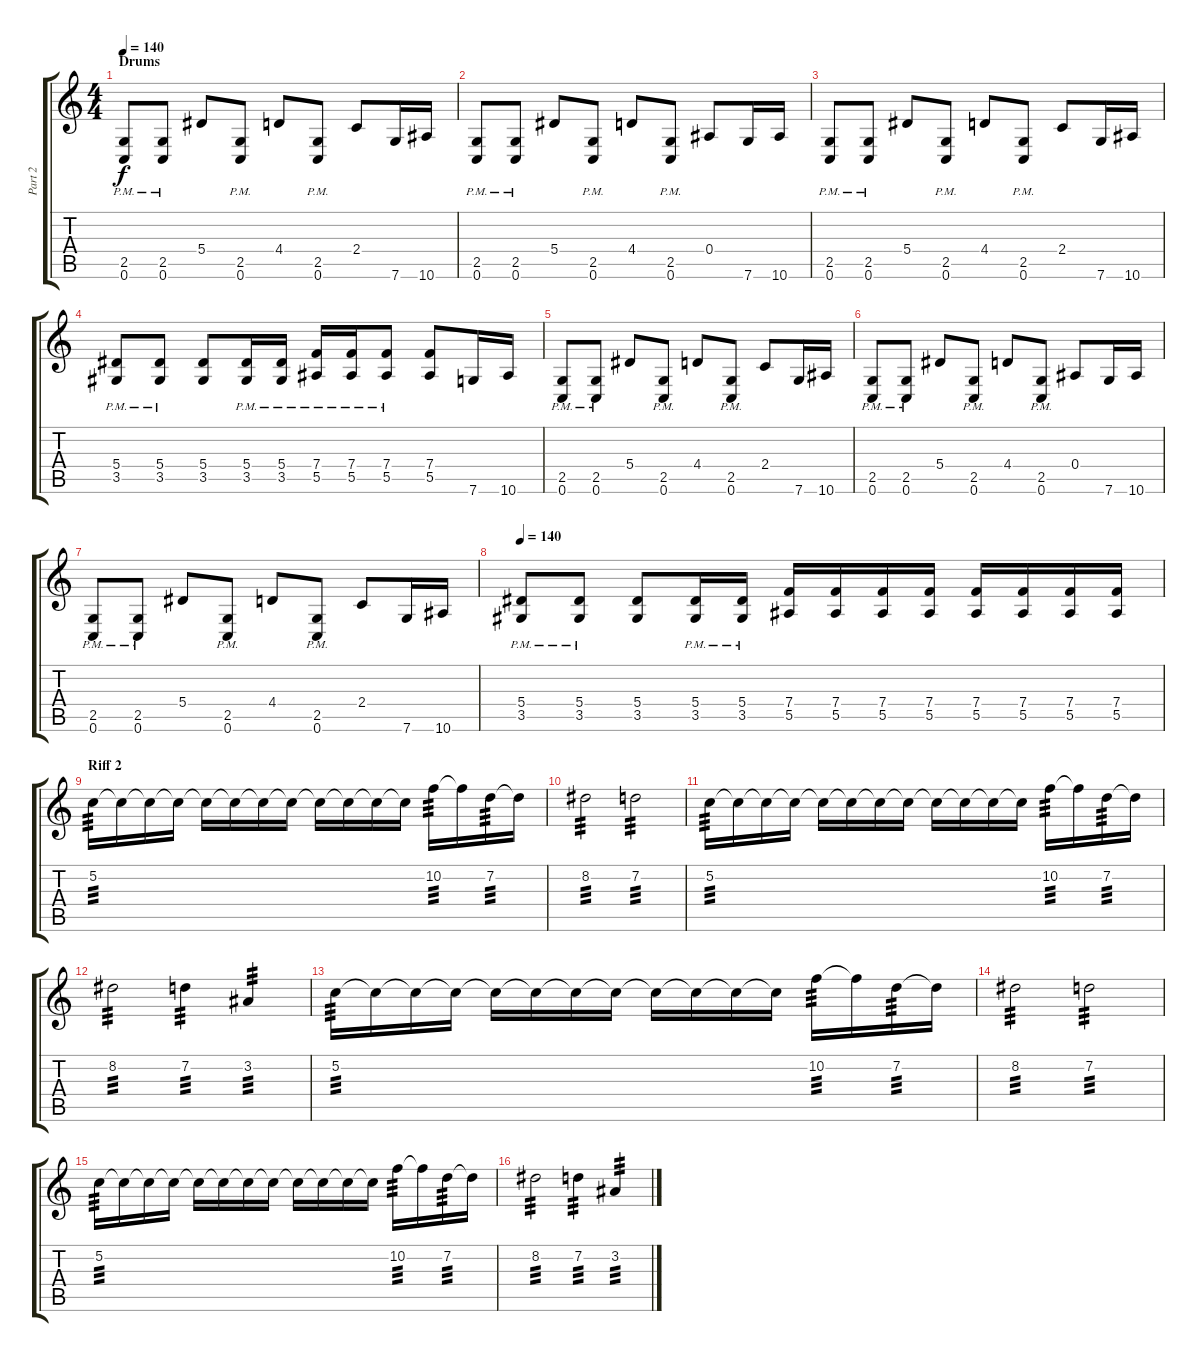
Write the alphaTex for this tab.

\track ("Part 2" "Part 2") {instrument distortionguitar}
\staff {score tabs}
\tuning (C4 G3 Eb3 Bb2 F2 C2) {hide}
\ts (4 4)
\section ("" "Drums")
\tempo 140
\clef g2
\ks c
(2.5{pm} 0.6{pm}).8{dy f} (2.5{pm} 0.6{pm}).8 5.4.8 (2.5{pm} 0.6{pm}).8 4.4.8 (2.5{pm} 0.6{pm}).8 2.4.8 7.6.16 10.6.16 |
(2.5{pm} 0.6{pm}).8 (2.5{pm} 0.6{pm}).8 5.4.8 (2.5{pm} 0.6{pm}).8 4.4.8 (2.5{pm} 0.6{pm}).8 0.4.8 7.6.16 10.6.16 |
(2.5{pm} 0.6{pm}).8 (2.5{pm} 0.6{pm}).8 5.4.8 (2.5{pm} 0.6{pm}).8 4.4.8 (2.5{pm} 0.6{pm}).8 2.4.8 7.6.16 10.6.16 |
(5.4{pm} 3.5{pm}).8 (5.4{pm} 3.5{pm}).8 (5.4 3.5).8 (5.4{pm} 3.5{pm}).16 (5.4{pm} 3.5{pm}).16 (7.4{pm} 5.5{pm}).16 (7.4{pm} 5.5{pm}).16 (7.4{pm} 5.5{pm}).8 (7.4 5.5).8 7.6.16 10.6.16 |
(2.5{pm} 0.6{pm}).8 (2.5{pm} 0.6{pm}).8 5.4.8 (2.5{pm} 0.6{pm}).8 4.4.8 (2.5{pm} 0.6{pm}).8 2.4.8 7.6.16 10.6.16 |
(2.5{pm} 0.6{pm}).8 (2.5{pm} 0.6{pm}).8 5.4.8 (2.5{pm} 0.6{pm}).8 4.4.8 (2.5{pm} 0.6{pm}).8 0.4.8 7.6.16 10.6.16 |
(2.5{pm} 0.6{pm}).8 (2.5{pm} 0.6{pm}).8 5.4.8 (2.5{pm} 0.6{pm}).8 4.4.8 (2.5{pm} 0.6{pm}).8 2.4.8 7.6.16 10.6.16 |
\tempo 140
(5.4{pm} 3.5{pm}).8 (5.4{pm} 3.5{pm}).8 (5.4 3.5).8 (5.4{pm} 3.5{pm}).16 (5.4{pm} 3.5{pm}).16 (7.4 5.5).16 (7.4 5.5).16 (7.4 5.5).16 (7.4 5.5).16 (7.4 5.5).16 (7.4 5.5).16 (7.4 5.5).16 (7.4 5.5).16 |
\section ("" "Riff 2")
5.2.16{tp 3} 5.2{t}.16 5.2{t}.16 5.2{t}.16 5.2{t}.16 5.2{t}.16 5.2{t}.16 5.2{t}.16 5.2{t}.16 5.2{t}.16 5.2{t}.16 5.2{t}.16 10.2.16{tp 3} 10.2{t}.16 7.2.16{tp 3} 7.2{t}.16 |
8.2.2{tp 3} 7.2.2{tp 3} |
5.2.16{tp 3} 5.2{t}.16 5.2{t}.16 5.2{t}.16 5.2{t}.16 5.2{t}.16 5.2{t}.16 5.2{t}.16 5.2{t}.16 5.2{t}.16 5.2{t}.16 5.2{t}.16 10.2.16{tp 3} 10.2{t}.16 7.2.16{tp 3} 7.2{t}.16 |
8.2.2{tp 3} 7.2.4{tp 3} 3.2.4{tp 3} |
5.2.16{tp 3} 5.2{t}.16 5.2{t}.16 5.2{t}.16 5.2{t}.16 5.2{t}.16 5.2{t}.16 5.2{t}.16 5.2{t}.16 5.2{t}.16 5.2{t}.16 5.2{t}.16 10.2.16{tp 3} 10.2{t}.16 7.2.16{tp 3} 7.2{t}.16 |
8.2.2{tp 3} 7.2.2{tp 3} |
5.2.16{tp 3} 5.2{t}.16 5.2{t}.16 5.2{t}.16 5.2{t}.16 5.2{t}.16 5.2{t}.16 5.2{t}.16 5.2{t}.16 5.2{t}.16 5.2{t}.16 5.2{t}.16 10.2.16{tp 3} 10.2{t}.16 7.2.16{tp 3} 7.2{t}.16 |
8.2.2{tp 3} 7.2.4{tp 3} 3.2.4{tp 3}
